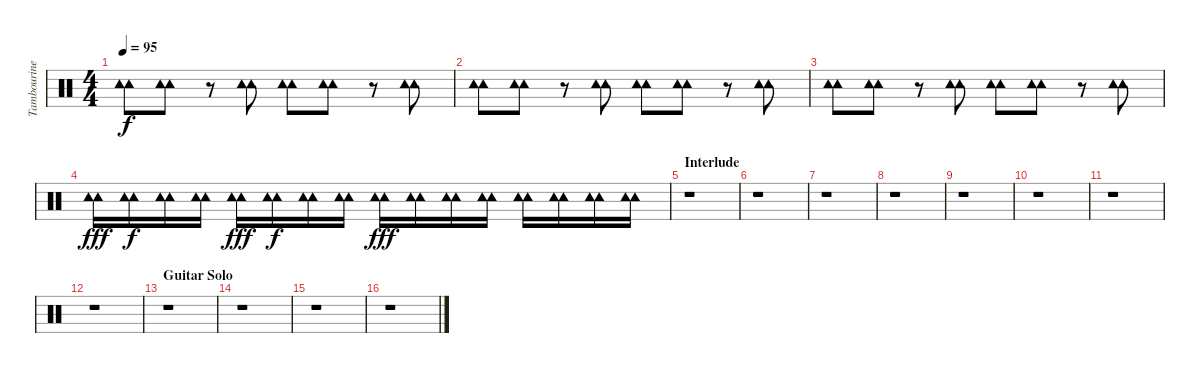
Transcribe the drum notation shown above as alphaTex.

\track ("Tambourine" "Tambourine") {instrument percussion}
\staff {score}
\articulation defaults
\ts (4 4)
\tempo 95
\clef neutral
\ks c
("Tambourine (hit)" "Tambourine (hit)").8{dy f} ("Tambourine (hit)" "Tambourine (hit)").8 r.8 ("Tambourine (hit)" "Tambourine (hit)").8 ("Tambourine (hit)" "Tambourine (hit)").8 ("Tambourine (hit)" "Tambourine (hit)").8 r.8 ("Tambourine (hit)" "Tambourine (hit)").8 |
("Tambourine (hit)" "Tambourine (hit)").8 ("Tambourine (hit)" "Tambourine (hit)").8 r.8 ("Tambourine (hit)" "Tambourine (hit)").8 ("Tambourine (hit)" "Tambourine (hit)").8 ("Tambourine (hit)" "Tambourine (hit)").8 r.8 ("Tambourine (hit)" "Tambourine (hit)").8 |
("Tambourine (hit)" "Tambourine (hit)").8 ("Tambourine (hit)" "Tambourine (hit)").8 r.8 ("Tambourine (hit)" "Tambourine (hit)").8 ("Tambourine (hit)" "Tambourine (hit)").8 ("Tambourine (hit)" "Tambourine (hit)").8 r.8 ("Tambourine (hit)" "Tambourine (hit)").8 |
("Tambourine (hit)" "Tambourine (hit)").16{dy fff} ("Tambourine (hit)" "Tambourine (hit)").16{dy f} ("Tambourine (hit)" "Tambourine (hit)").16 ("Tambourine (hit)" "Tambourine (hit)").16 ("Tambourine (hit)" "Tambourine (hit)").16{dy fff} ("Tambourine (hit)" "Tambourine (hit)").16{dy f} ("Tambourine (hit)" "Tambourine (hit)").16 ("Tambourine (hit)" "Tambourine (hit)").16 ("Tambourine (hit)" "Tambourine (hit)").16{dy fff} ("Tambourine (hit)" "Tambourine (hit)").16 ("Tambourine (hit)" "Tambourine (hit)").16 ("Tambourine (hit)" "Tambourine (hit)").16 ("Tambourine (hit)" "Tambourine (hit)").16 ("Tambourine (hit)" "Tambourine (hit)").16 ("Tambourine (hit)" "Tambourine (hit)").16 ("Tambourine (hit)" "Tambourine (hit)").16 |
\section ("" "Interlude")
r.1 |
r.1 |
r.1 |
r.1 |
r.1 |
r.1 |
r.1 |
r.1 |
\section ("" "Guitar Solo")
r.1 |
r.1 |
r.1 |
r.1
